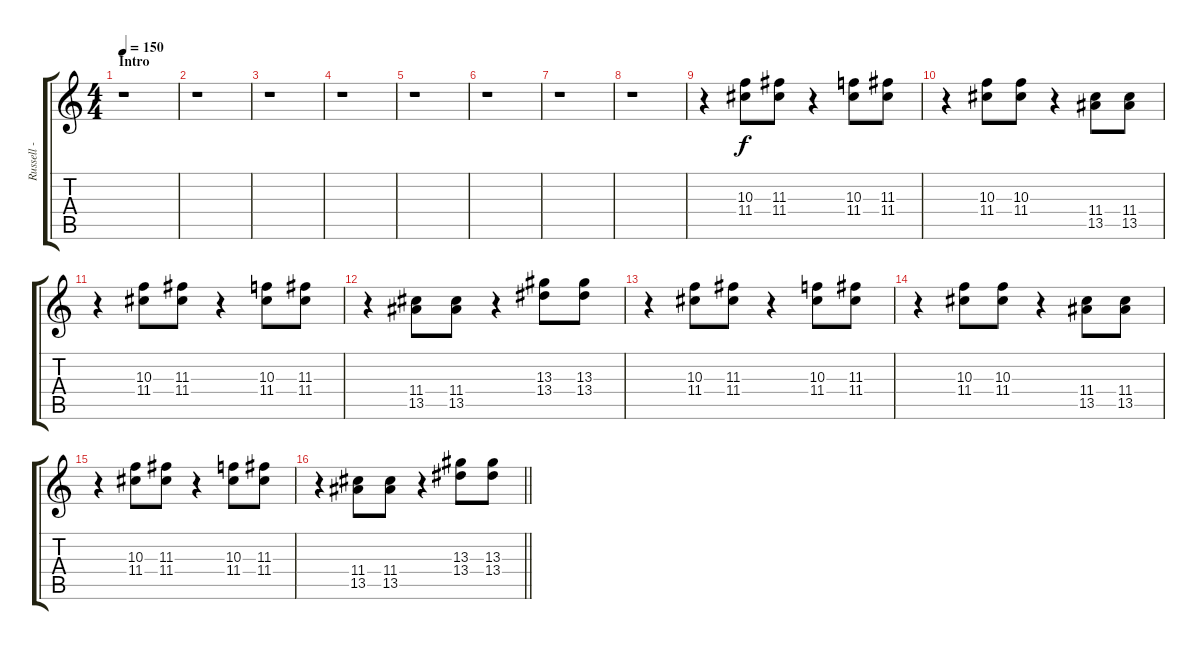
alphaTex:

\track ("Russell - Lead Guitar" "Russell - ") {instrument overdrivenguitar}
\staff {score tabs}
\tuning (E4 B3 G3 D3 A2 E2) {hide}
\ts (4 4)
\section ("" "Intro")
\tempo 150
\clef g2
\ks c
r.1{dy f instrument overdrivenguitar} |
r.1 |
r.1 |
r.1 |
r.1 |
r.1 |
r.1 |
r.1 |
r.4 (10.3 11.4).8 (11.3 11.4).8 r.4 (10.3 11.4).8 (11.3 11.4).8 |
r.4 (10.3 11.4).8 (10.3 11.4).8 r.4 (11.4 13.5).8 (11.4 13.5).8 |
r.4 (10.3 11.4).8 (11.3 11.4).8 r.4 (10.3 11.4).8 (11.3 11.4).8 |
r.4 (11.4 13.5).8 (11.4 13.5).8 r.4 (13.3 13.4).8 (13.3 13.4).8 |
r.4 (10.3 11.4).8 (11.3 11.4).8 r.4 (10.3 11.4).8 (11.3 11.4).8 |
r.4 (10.3 11.4).8 (10.3 11.4).8 r.4 (11.4 13.5).8 (11.4 13.5).8 |
r.4 (10.3 11.4).8 (11.3 11.4).8 r.4 (10.3 11.4).8 (11.3 11.4).8 |
\barLineRight lightlight
r.4 (11.4 13.5).8 (11.4 13.5).8 r.4 (13.3 13.4).8 (13.3 13.4).8
